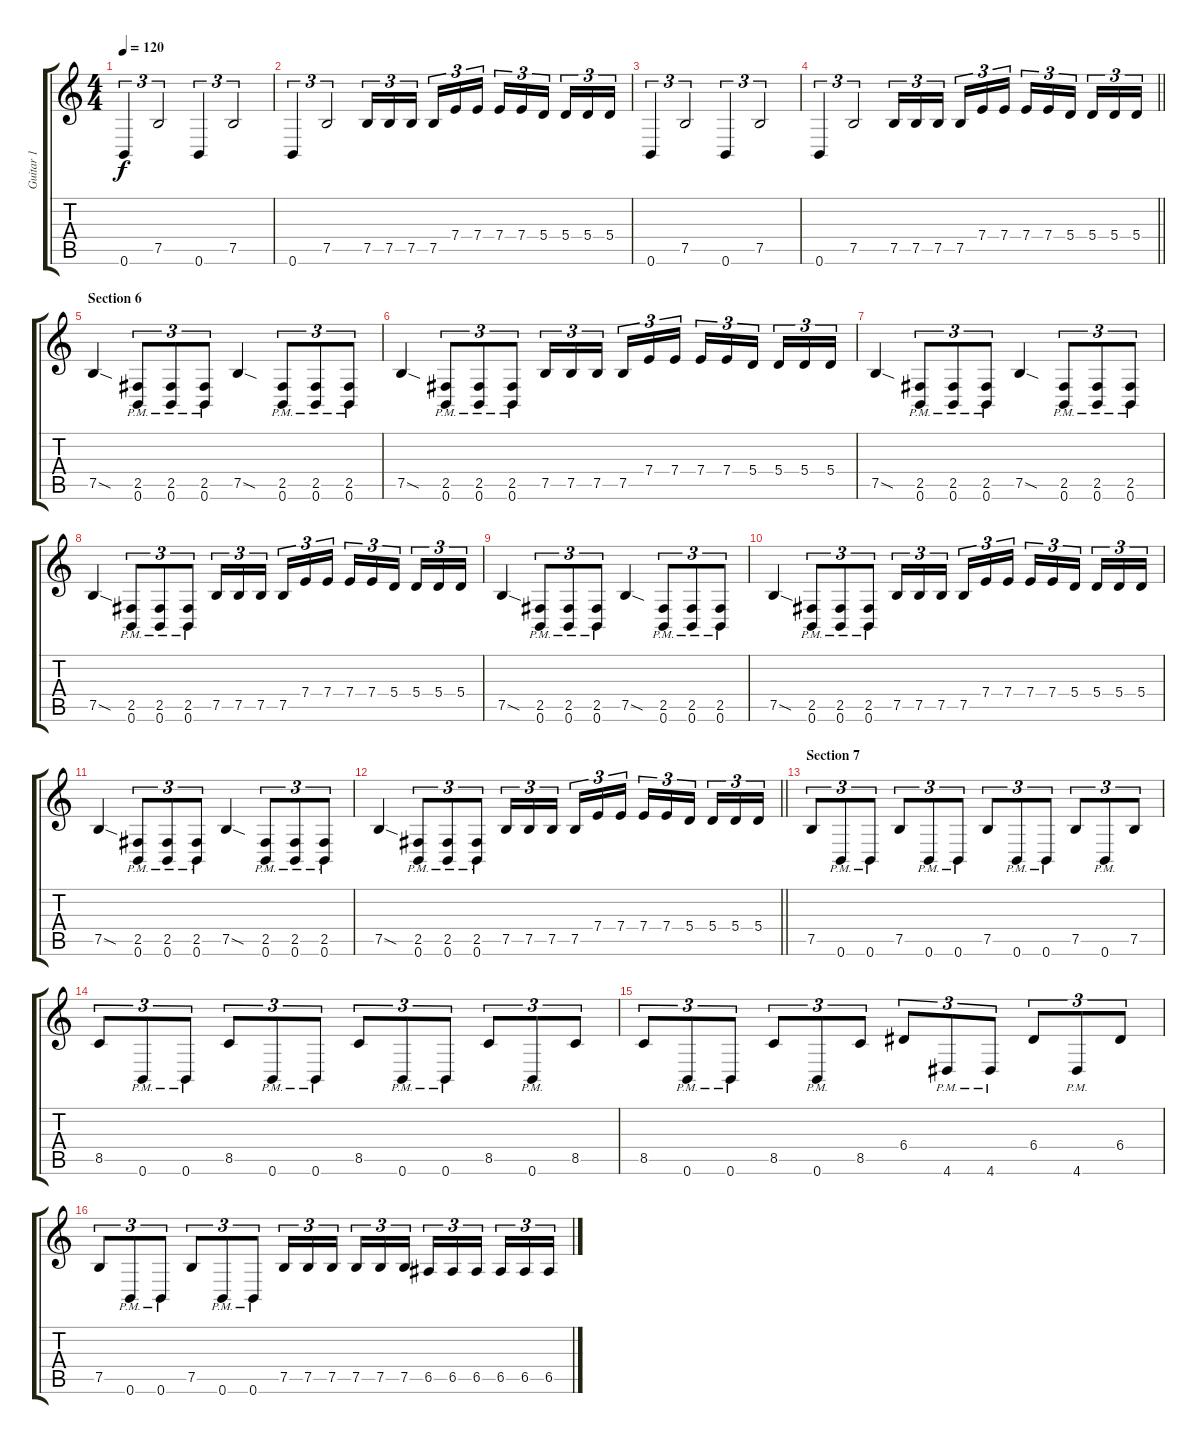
\track ("Guitar 1" "Guitar 1") {instrument distortionguitar}
\staff {score tabs}
\tuning (B3 Gb3 D3 A2 E2 B1) {hide}
\ts (4 4)
\tempo 120
\clef g2
\ks c
0.6.4{tu (3 2) dy f} 7.5.2{tu (3 2)} 0.6.4{tu (3 2)} 7.5.2{tu (3 2)} |
0.6.4{tu (3 2)} 7.5.2{tu (3 2)} 7.5.16{tu (3 2)} 7.5.16{tu (3 2)} 7.5.16{tu (3 2) beam splitsecondary} 7.5.16{tu (3 2)} 7.4.16{tu (3 2)} 7.4.16{tu (3 2)} 7.4.16{tu (3 2)} 7.4.16{tu (3 2)} 5.4.16{tu (3 2) beam splitsecondary} 5.4.16{tu (3 2)} 5.4.16{tu (3 2)} 5.4.16{tu (3 2)} |
0.6.4{tu (3 2)} 7.5.2{tu (3 2)} 0.6.4{tu (3 2)} 7.5.2{tu (3 2)} |
\barLineRight lightlight
0.6.4{tu (3 2)} 7.5.2{tu (3 2)} 7.5.16{tu (3 2)} 7.5.16{tu (3 2)} 7.5.16{tu (3 2) beam splitsecondary} 7.5.16{tu (3 2)} 7.4.16{tu (3 2)} 7.4.16{tu (3 2)} 7.4.16{tu (3 2)} 7.4.16{tu (3 2)} 5.4.16{tu (3 2) beam splitsecondary} 5.4.16{tu (3 2)} 5.4.16{tu (3 2)} 5.4.16{tu (3 2)} |
\section ("" "Section 6")
7.5{sod}.4 (2.5{pm} 0.6).8{tu (3 2)} (2.5{pm} 0.6).8{tu (3 2)} (2.5{pm} 0.6).8{tu (3 2)} 7.5{sod}.4 (2.5{pm} 0.6).8{tu (3 2)} (2.5{pm} 0.6).8{tu (3 2)} (2.5{pm} 0.6).8{tu (3 2)} |
7.5{sod}.4 (2.5{pm} 0.6).8{tu (3 2)} (2.5{pm} 0.6).8{tu (3 2)} (2.5{pm} 0.6).8{tu (3 2)} 7.5.16{tu (3 2)} 7.5.16{tu (3 2)} 7.5.16{tu (3 2) beam splitsecondary} 7.5.16{tu (3 2)} 7.4.16{tu (3 2)} 7.4.16{tu (3 2)} 7.4.16{tu (3 2)} 7.4.16{tu (3 2)} 5.4.16{tu (3 2) beam splitsecondary} 5.4.16{tu (3 2)} 5.4.16{tu (3 2)} 5.4.16{tu (3 2)} |
7.5{sod}.4 (2.5{pm} 0.6).8{tu (3 2)} (2.5{pm} 0.6).8{tu (3 2)} (2.5{pm} 0.6).8{tu (3 2)} 7.5{sod}.4 (2.5{pm} 0.6).8{tu (3 2)} (2.5{pm} 0.6).8{tu (3 2)} (2.5{pm} 0.6).8{tu (3 2)} |
7.5{sod}.4 (2.5{pm} 0.6).8{tu (3 2)} (2.5{pm} 0.6).8{tu (3 2)} (2.5{pm} 0.6).8{tu (3 2)} 7.5.16{tu (3 2)} 7.5.16{tu (3 2)} 7.5.16{tu (3 2) beam splitsecondary} 7.5.16{tu (3 2)} 7.4.16{tu (3 2)} 7.4.16{tu (3 2)} 7.4.16{tu (3 2)} 7.4.16{tu (3 2)} 5.4.16{tu (3 2) beam splitsecondary} 5.4.16{tu (3 2)} 5.4.16{tu (3 2)} 5.4.16{tu (3 2)} |
7.5{sod}.4 (2.5{pm} 0.6).8{tu (3 2)} (2.5{pm} 0.6).8{tu (3 2)} (2.5{pm} 0.6).8{tu (3 2)} 7.5{sod}.4 (2.5{pm} 0.6).8{tu (3 2)} (2.5{pm} 0.6).8{tu (3 2)} (2.5{pm} 0.6).8{tu (3 2)} |
7.5{sod}.4 (2.5{pm} 0.6).8{tu (3 2)} (2.5{pm} 0.6).8{tu (3 2)} (2.5{pm} 0.6).8{tu (3 2)} 7.5.16{tu (3 2)} 7.5.16{tu (3 2)} 7.5.16{tu (3 2) beam splitsecondary} 7.5.16{tu (3 2)} 7.4.16{tu (3 2)} 7.4.16{tu (3 2)} 7.4.16{tu (3 2)} 7.4.16{tu (3 2)} 5.4.16{tu (3 2) beam splitsecondary} 5.4.16{tu (3 2)} 5.4.16{tu (3 2)} 5.4.16{tu (3 2)} |
7.5{sod}.4 (2.5{pm} 0.6).8{tu (3 2)} (2.5{pm} 0.6).8{tu (3 2)} (2.5{pm} 0.6).8{tu (3 2)} 7.5{sod}.4 (2.5{pm} 0.6).8{tu (3 2)} (2.5{pm} 0.6).8{tu (3 2)} (2.5{pm} 0.6).8{tu (3 2)} |
\barLineRight lightlight
7.5{sod}.4 (2.5{pm} 0.6).8{tu (3 2)} (2.5{pm} 0.6).8{tu (3 2)} (2.5{pm} 0.6).8{tu (3 2)} 7.5.16{tu (3 2)} 7.5.16{tu (3 2)} 7.5.16{tu (3 2) beam splitsecondary} 7.5.16{tu (3 2)} 7.4.16{tu (3 2)} 7.4.16{tu (3 2)} 7.4.16{tu (3 2)} 7.4.16{tu (3 2)} 5.4.16{tu (3 2) beam splitsecondary} 5.4.16{tu (3 2)} 5.4.16{tu (3 2)} 5.4.16{tu (3 2)} |
\section ("" "Section 7")
7.5.8{tu (3 2)} 0.6{pm}.8{tu (3 2)} 0.6{pm}.8{tu (3 2)} 7.5.8{tu (3 2)} 0.6{pm}.8{tu (3 2)} 0.6{pm}.8{tu (3 2)} 7.5.8{tu (3 2)} 0.6{pm}.8{tu (3 2)} 0.6{pm}.8{tu (3 2)} 7.5.8{tu (3 2)} 0.6{pm}.8{tu (3 2)} 7.5.8{tu (3 2)} |
8.5.8{tu (3 2)} 0.6{pm}.8{tu (3 2)} 0.6{pm}.8{tu (3 2)} 8.5.8{tu (3 2)} 0.6{pm}.8{tu (3 2)} 0.6{pm}.8{tu (3 2)} 8.5.8{tu (3 2)} 0.6{pm}.8{tu (3 2)} 0.6{pm}.8{tu (3 2)} 8.5.8{tu (3 2)} 0.6{pm}.8{tu (3 2)} 8.5.8{tu (3 2)} |
8.5.8{tu (3 2)} 0.6{pm}.8{tu (3 2)} 0.6{pm}.8{tu (3 2)} 8.5.8{tu (3 2)} 0.6{pm}.8{tu (3 2)} 8.5.8{tu (3 2)} 6.4.8{tu (3 2)} 4.6{pm}.8{tu (3 2)} 4.6{pm}.8{tu (3 2)} 6.4.8{tu (3 2)} 4.6{pm}.8{tu (3 2)} 6.4.8{tu (3 2)} |
7.5.8{tu (3 2)} 0.6{pm}.8{tu (3 2)} 0.6{pm}.8{tu (3 2)} 7.5.8{tu (3 2)} 0.6{pm}.8{tu (3 2)} 0.6{pm}.8{tu (3 2)} 7.5.16{tu (3 2)} 7.5.16{tu (3 2)} 7.5.16{tu (3 2) beam splitsecondary} 7.5.16{tu (3 2)} 7.5.16{tu (3 2)} 7.5.16{tu (3 2)} 6.5.16{tu (3 2)} 6.5.16{tu (3 2)} 6.5.16{tu (3 2) beam splitsecondary} 6.5.16{tu (3 2)} 6.5.16{tu (3 2)} 6.5.16{tu (3 2)}
